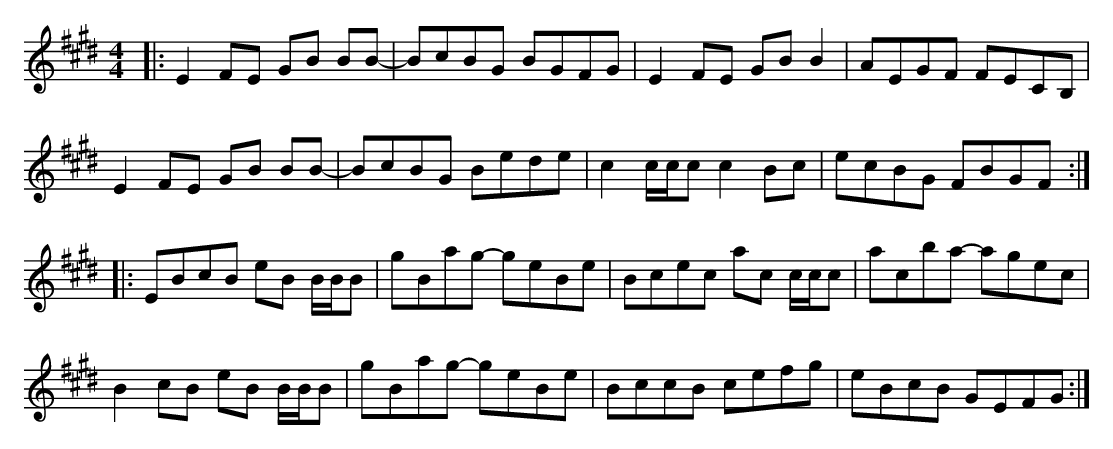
X:1
M:4/4
K:E
|:E2 FE GB BB-|BcBG BGFG|E2 FE GB B2|AEGF FECB,|
E2 FE GB BB-|BcBG Bede|c2 c/c/c c2 Bc|ecBG FBGF:|
|:EBcB eB B/B/B|gBag- geBe|Bcec ac c/c/c|acba- agec|
B2 cB eB B/B/B|gBag- geBe|BccB cefg|eBcB GEFG:|
